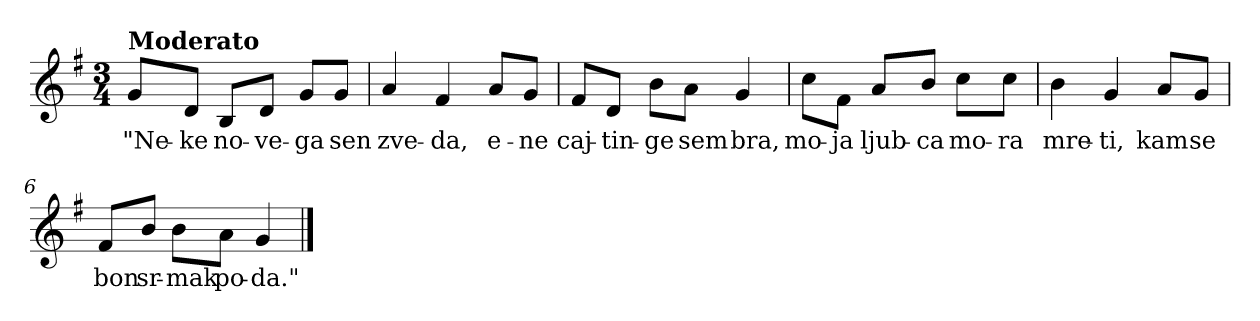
**kern	**text
*part1	*part1
*staff1	*staff1
*clefG2	*
*k[f#]	*
*G:	*
*M3/4	*
*MM100	*
=1	=1
!LO:TX:a:B:t=Moderato	!
!	!LO:LY:b
8g/L	"Ne-
!	!LO:LY:b
8d/J	-ke
!	!LO:LY:b
8B/L	no-
!	!LO:LY:b
8d/J	-ve-
!	!LO:LY:b
8g/L	-ga
!	!LO:LY:b
8g/J	sen
=2	=2
!	!LO:LY:b
4a/	zve-
!	!LO:LY:b
4f#/	-da,
!	!LO:LY:b
8a/L	e-
!	!LO:LY:b
8g/J	-ne
=3	=3
!	!LO:LY:b
8f#/L	caj-
!	!LO:LY:b
8d/J	-tin-
!	!LO:LY:b
8b\L	-ge
!	!LO:LY:b
8a\J	sem
!	!LO:LY:b
4g/	bra,
!!LO:LB:g=z
=4	=4
!	!LO:LY:b
8cc\L	mo-
!	!LO:LY:b
8f#\J	-ja
!	!LO:LY:b
8a/L	ljub-
!	!LO:LY:b
8b/J	-ca
!	!LO:LY:b
8cc\L	mo-
!	!LO:LY:b
8cc\J	-ra
=5	=5
!	!LO:LY:b
4b\	mre-
!	!LO:LY:b
4g/	-ti,
!	!LO:LY:b
8a/L	kam
!	!LO:LY:b
8g/J	se
=6	=6
!	!LO:LY:b
8f#/L	bon
!	!LO:LY:b
8b/J	sr-
!	!LO:LY:b
8b\L	-mak
!	!LO:LY:b
8a\J	po-
!	!LO:LY:b
4g/	-da."
==	==
*-	*-
